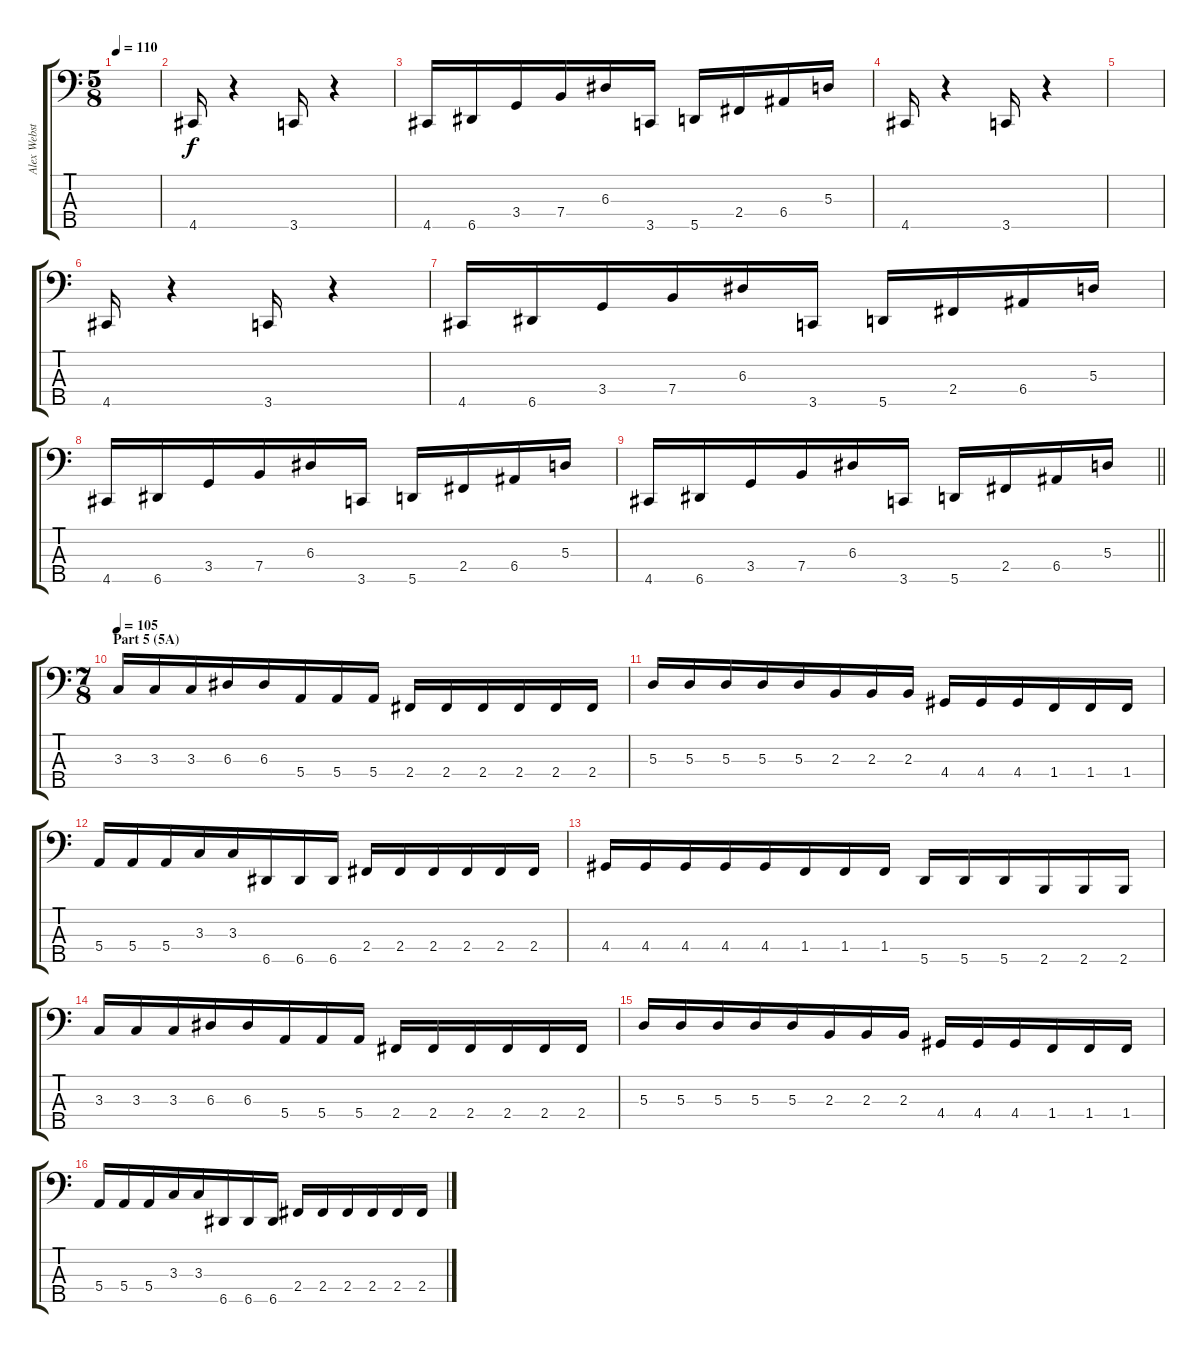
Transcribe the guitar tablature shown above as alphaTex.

\track ("Alex Webster - Bass" "Alex Webst") {instrument electricbassfinger}
\staff {score tabs}
\tuning (G2 D2 A1 E1 A0) {hide}
\ts (5 8)
\tempo 110
\clef f4
\ks c
|
4.5.16 r.4 3.5.16 r.4 |
4.5.16 6.5.16 3.4.16 7.4.16 6.3.16 3.5.16 5.5.16 2.4.16 6.4.16 5.3.16 |
4.5.16 r.4 3.5.16 r.4 |
|
4.5.16 r.4 3.5.16 r.4 |
4.5.16 6.5.16 3.4.16 7.4.16 6.3.16 3.5.16 5.5.16 2.4.16 6.4.16 5.3.16 |
4.5.16 6.5.16 3.4.16 7.4.16 6.3.16 3.5.16 5.5.16 2.4.16 6.4.16 5.3.16 |
\barLineRight lightlight
4.5.16 6.5.16 3.4.16 7.4.16 6.3.16 3.5.16 5.5.16 2.4.16 6.4.16 5.3.16 |
\ts (7 8)
\section ("" "Part 5 (5A)")
\tempo 105
3.3.16 3.3.16 3.3.16 6.3.16 6.3.16 5.4.16 5.4.16 5.4.16 2.4.16 2.4.16 2.4.16 2.4.16 2.4.16 2.4.16 |
5.3.16 5.3.16 5.3.16 5.3.16 5.3.16 2.3.16 2.3.16 2.3.16 4.4.16 4.4.16 4.4.16 1.4.16 1.4.16 1.4.16 |
5.4.16 5.4.16 5.4.16 3.3.16 3.3.16 6.5.16 6.5.16 6.5.16 2.4.16 2.4.16 2.4.16 2.4.16 2.4.16 2.4.16 |
4.4.16 4.4.16 4.4.16 4.4.16 4.4.16 1.4.16 1.4.16 1.4.16 5.5.16 5.5.16 5.5.16 2.5.16 2.5.16 2.5.16 |
3.3.16 3.3.16 3.3.16 6.3.16 6.3.16 5.4.16 5.4.16 5.4.16 2.4.16 2.4.16 2.4.16 2.4.16 2.4.16 2.4.16 |
5.3.16 5.3.16 5.3.16 5.3.16 5.3.16 2.3.16 2.3.16 2.3.16 4.4.16 4.4.16 4.4.16 1.4.16 1.4.16 1.4.16 |
5.4.16 5.4.16 5.4.16 3.3.16 3.3.16 6.5.16 6.5.16 6.5.16 2.4.16 2.4.16 2.4.16 2.4.16 2.4.16 2.4.16
